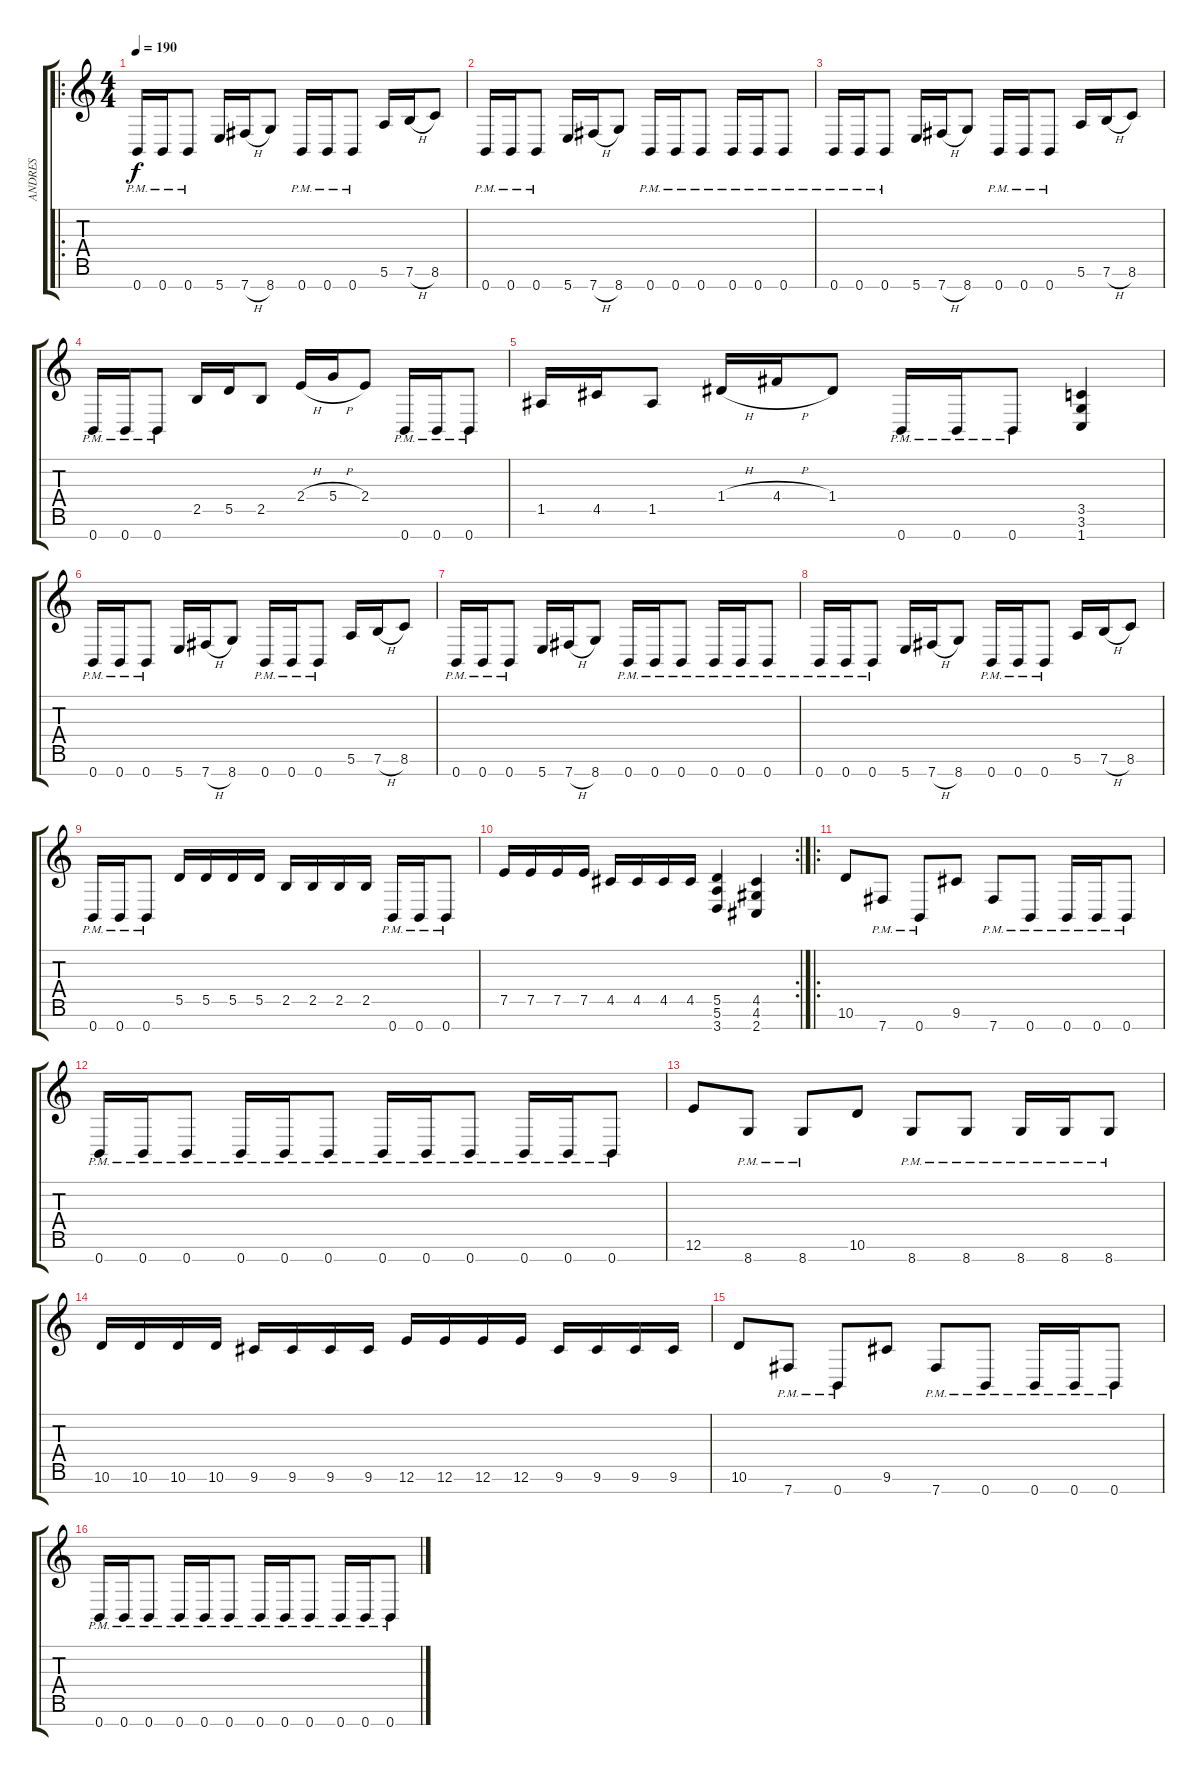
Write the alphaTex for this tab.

\track ("ANDRES" "ANDRES") {instrument distortionguitar}
\staff {score tabs}
\tuning (E4 B3 G3 D3 A2 E2 B1) {hide}
\ro
\ts (4 4)
\tempo 190
\clef g2
\ks c
0.7{pm}.16{dy f} 0.7{pm}.16 0.7{pm}.8 5.7.16 7.7{h}.16 8.7.8 0.7{pm}.16 0.7{pm}.16 0.7{pm}.8 5.6.16 7.6{h}.16 8.6.8 |
0.7{pm}.16 0.7{pm}.16 0.7{pm}.8 5.7.16 7.7{h}.16 8.7.8 0.7{pm}.16 0.7{pm}.16 0.7{pm}.8 0.7{pm}.16 0.7{pm}.16 0.7{pm}.8 |
0.7{pm}.16 0.7{pm}.16 0.7{pm}.8 5.7.16 7.7{h}.16 8.7.8 0.7{pm}.16 0.7{pm}.16 0.7{pm}.8 5.6.16 7.6{h}.16 8.6.8 |
0.7{pm}.16 0.7{pm}.16 0.7{pm}.8 2.5.16 5.5.16 2.5.8 2.4{h}.16 5.4{h}.16 2.4.8 0.7{pm}.16 0.7{pm}.16 0.7{pm}.8 |
1.5.16 4.5.16 1.5.8 1.4{h}.16 4.4{h}.16 1.4.8 0.7{pm}.16 0.7{pm}.16 0.7{pm}.8 (3.5 3.6 1.7).4 |
0.7{pm}.16 0.7{pm}.16 0.7{pm}.8 5.7.16 7.7{h}.16 8.7.8 0.7{pm}.16 0.7{pm}.16 0.7{pm}.8 5.6.16 7.6{h}.16 8.6.8 |
0.7{pm}.16 0.7{pm}.16 0.7{pm}.8 5.7.16 7.7{h}.16 8.7.8 0.7{pm}.16 0.7{pm}.16 0.7{pm}.8 0.7{pm}.16 0.7{pm}.16 0.7{pm}.8 |
0.7{pm}.16 0.7{pm}.16 0.7{pm}.8 5.7.16 7.7{h}.16 8.7.8 0.7{pm}.16 0.7{pm}.16 0.7{pm}.8 5.6.16 7.6{h}.16 8.6.8 |
0.7{pm}.16 0.7{pm}.16 0.7{pm}.8 5.5.16 5.5.16 5.5.16 5.5.16 2.5.16 2.5.16 2.5.16 2.5.16 0.7{pm}.16 0.7{pm}.16 0.7{pm}.8 |
\rc 2
7.5.16 7.5.16 7.5.16 7.5.16 4.5.16 4.5.16 4.5.16 4.5.16 (5.5 5.6 3.7).4 (4.5 4.6 2.7).4 |
\ro
10.6.8 7.7{pm}.8 0.7{pm}.8 9.6.8 7.7{pm}.8 0.7{pm}.8 0.7{pm}.16 0.7{pm}.16 0.7{pm}.8 |
0.7{pm}.16 0.7{pm}.16 0.7{pm}.8 0.7{pm}.16 0.7{pm}.16 0.7{pm}.8 0.7{pm}.16 0.7{pm}.16 0.7{pm}.8 0.7{pm}.16 0.7{pm}.16 0.7{pm}.8 |
12.6.8 8.7{pm}.8 8.7{pm}.8 10.6.8 8.7{pm}.8 8.7{pm}.8 8.7{pm}.16 8.7{pm}.16 8.7{pm}.8 |
10.6.16 10.6.16 10.6.16 10.6.16 9.6.16 9.6.16 9.6.16 9.6.16 12.6.16 12.6.16 12.6.16 12.6.16 9.6.16 9.6.16 9.6.16 9.6.16 |
10.6.8 7.7{pm}.8 0.7{pm}.8 9.6.8 7.7{pm}.8 0.7{pm}.8 0.7{pm}.16 0.7{pm}.16 0.7{pm}.8 |
0.7{pm}.16 0.7{pm}.16 0.7{pm}.8 0.7{pm}.16 0.7{pm}.16 0.7{pm}.8 0.7{pm}.16 0.7{pm}.16 0.7{pm}.8 0.7{pm}.16 0.7{pm}.16 0.7{pm}.8
